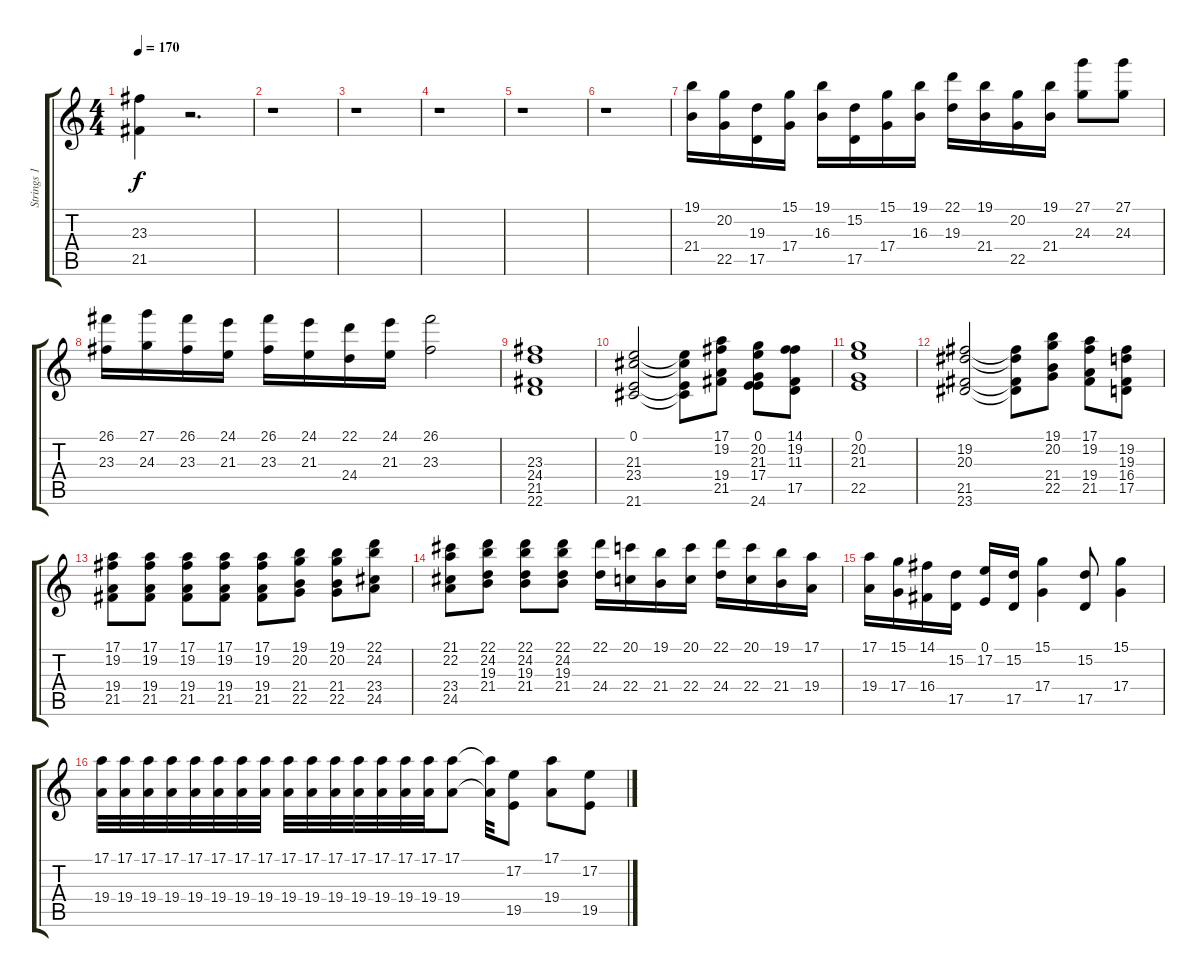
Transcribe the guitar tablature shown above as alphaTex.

\track ("Strings 1" "Strings 1") {instrument stringensemble1}
\staff {score tabs}
\tuning (E4 B3 G3 D3 A2 E2) {hide}
\ts (4 4)
\tempo 170
\clef g2
\ks c
(23.3 21.5).4{dy f} r.2{d} |
r.1 |
r.1 |
r.1 |
r.1 |
r.1 |
(19.1 21.4).16 (20.2 22.5).16 (19.3 17.5).16 (15.1 17.4).16 (19.1 16.3).16 (15.2 17.5).16 (15.1 17.4).16 (19.1 16.3).16 (22.1 19.3).16 (19.1 21.4).16 (20.2 22.5).16 (19.1 21.4).16 (27.1 24.3).8 (27.1 24.3).8 |
(26.1 23.3).16 (27.1 24.3).16 (26.1 23.3).16 (24.1 21.3).16 (26.1 23.3).16 (24.1 21.3).16 (22.1 24.4).16 (24.1 21.3).16 (26.1 23.3).2 |
(23.3 24.4 21.5 22.6).1 |
(0.1 21.3 23.4 21.6).2 (0.1{t} 21.3{t} 23.4{t} 21.6{t}).8 (17.1 19.2 19.4 21.5).8 (0.1 20.2 21.3 17.4 24.6).8 (14.1 19.2 11.3 17.5).8 |
(0.1 20.2 21.3 22.5).1 |
(19.2 20.3 21.5 23.6).2 (19.2{t} 20.3{t} 21.5{t} 23.6{t}).8 (19.1 20.2 21.4 22.5).8 (17.1 19.2 19.4 21.5).8 (19.2 19.3 16.4 17.5).8 |
(17.1 19.2 19.4 21.5).8 (17.1 19.2 19.4 21.5).8 (17.1 19.2 19.4 21.5).8 (17.1 19.2 19.4 21.5).8 (17.1 19.2 19.4 21.5).8 (19.1 20.2 21.4 22.5).8 (19.1 20.2 21.4 22.5).8 (22.1 24.2 23.4 24.5).8 |
(21.1 22.2 23.4 24.5).8 (22.1 24.2 19.3 21.4).8 (22.1 24.2 19.3 21.4).8 (22.1 24.2 19.3 21.4).8 (22.1 24.4).16 (20.1 22.4).16 (19.1 21.4).16 (20.1 22.4).16 (22.1 24.4).16 (20.1 22.4).16 (19.1 21.4).16 (17.1 19.4).16 |
(17.1 19.4).16 (15.1 17.4).16 (14.1 16.4).16 (15.2 17.5).16 (0.1 17.2).16 (15.2 17.5).16 (15.1 17.4).4 (15.2 17.5).8 (15.1 17.4).4 |
(17.1 19.4).32 (17.1 19.4).32 (17.1 19.4).32 (17.1 19.4).32 (17.1 19.4).32 (17.1 19.4).32 (17.1 19.4).32 (17.1 19.4).32 (17.1 19.4).32 (17.1 19.4).32 (17.1 19.4).32 (17.1 19.4).32 (17.1 19.4).32 (17.1 19.4).32 (17.1 19.4).32 (17.1 19.4).8 (17.1{t} 19.4{t}).32 (17.2 19.5).8 (17.1 19.4).8 (17.2 19.5).8
